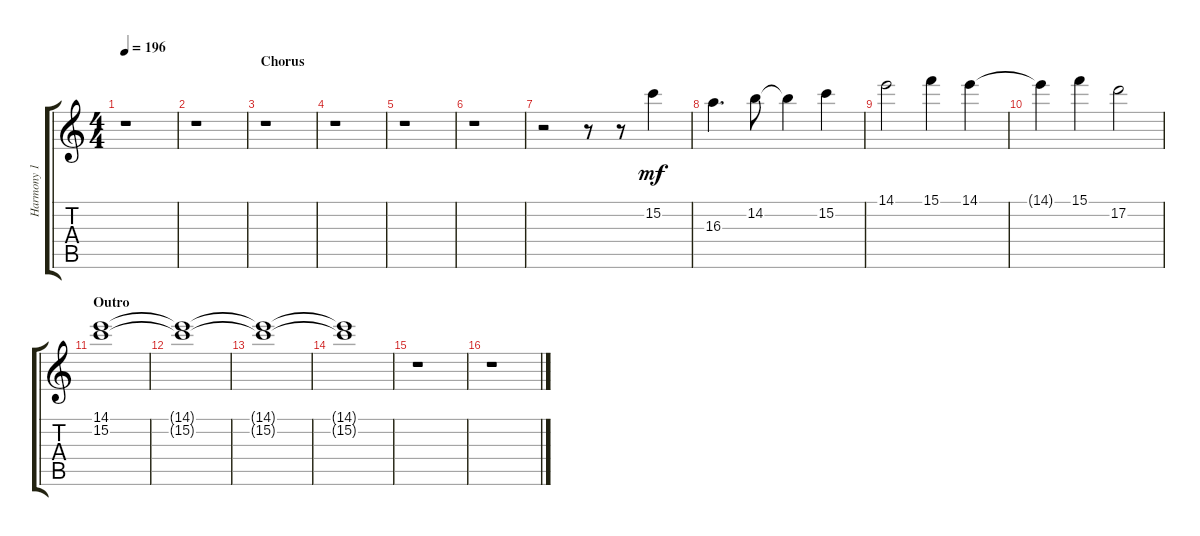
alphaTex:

\track ("Harmony 1" "Harmony 1") {instrument overdrivenguitar}
\staff {score tabs}
\tuning (D4 A3 F3 C3 G2 C2) {hide}
\ts (4 4)
\tempo 196
\clef g2
\ks aminor
r.1{dy mf} |
r.1 |
\section ("" "Chorus")
r.1 |
r.1 |
r.1 |
r.1 |
r.2 r.8 r.8 15.2.4 |
16.3.4{d} 14.2.8 14.2{t}.4 15.2.4 |
14.1.2 15.1.4 14.1.4 |
14.1{t}.4 15.1.4 17.2.2 |
\section ("" "Outro")
(14.1 15.2).1 |
(14.1{t} 15.2{t}).1 |
(14.1{t} 15.2{t}).1 |
(14.1{t} 15.2{t}).1 |
r.1 |
r.1
